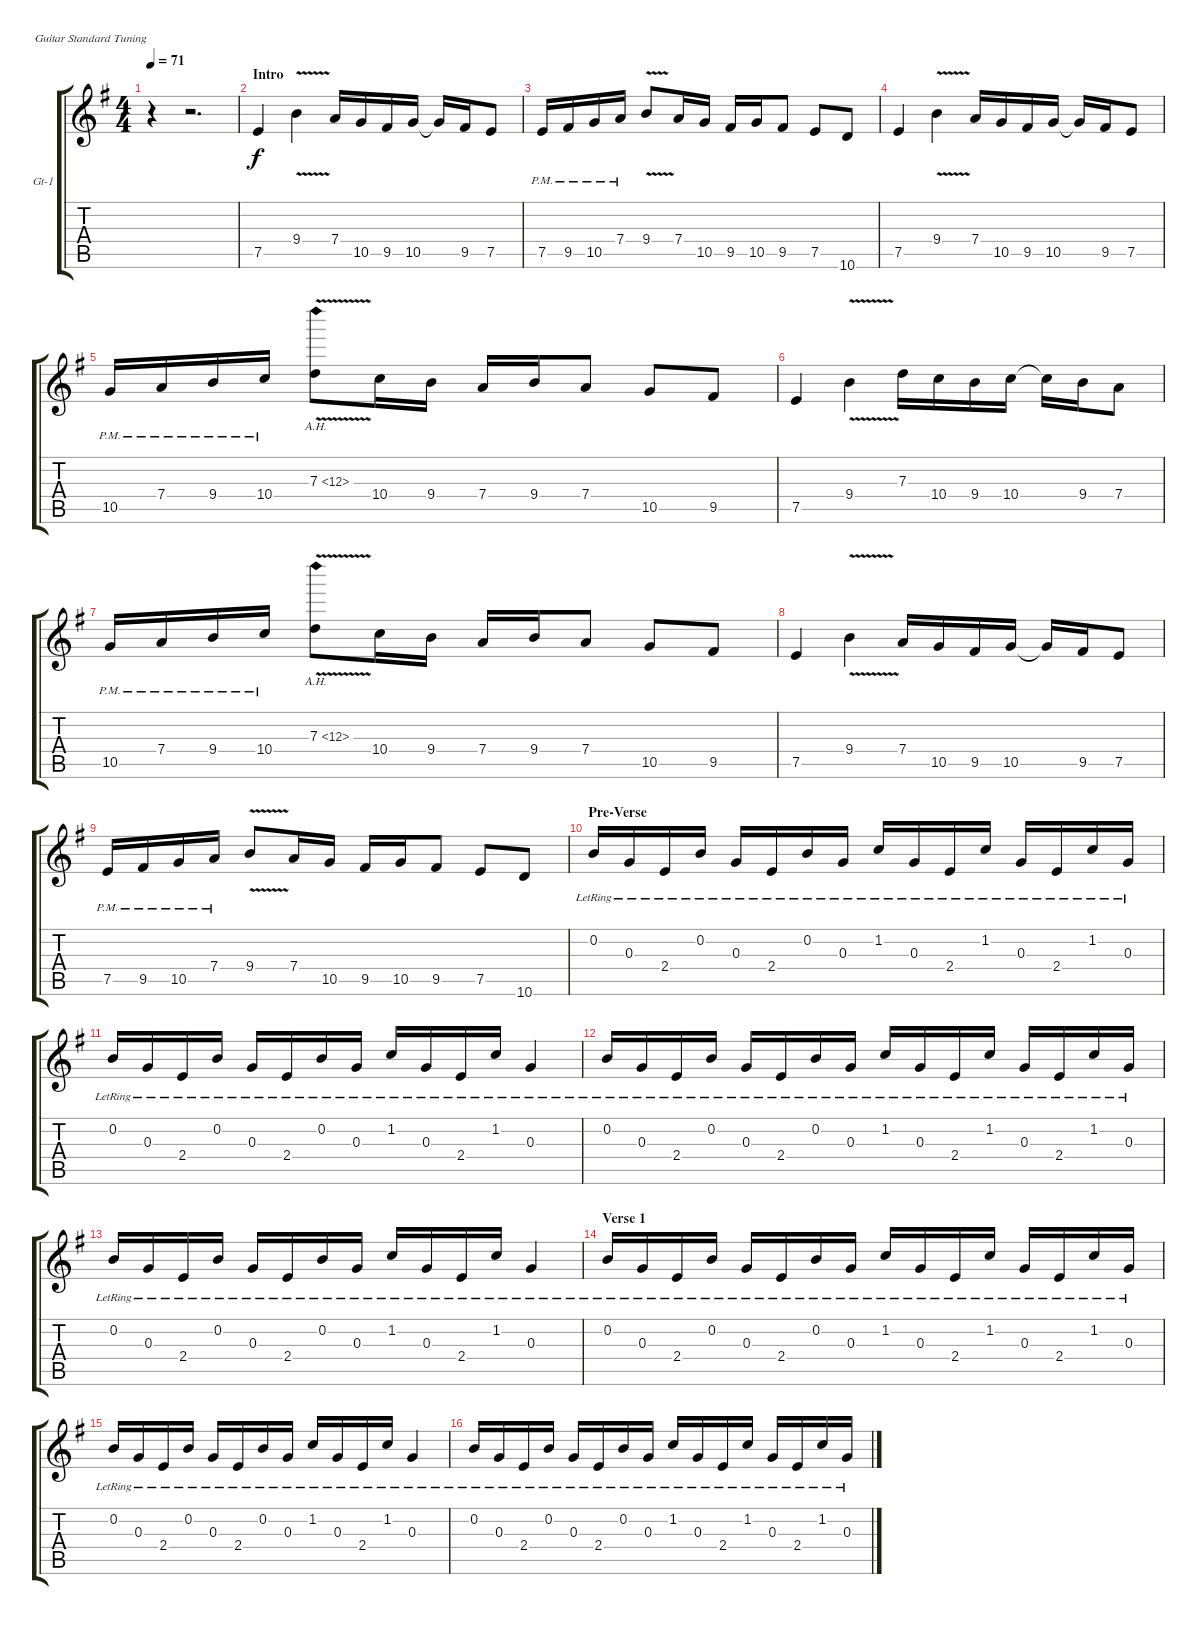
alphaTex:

\defaultSystemsLayout 4
\bracketExtendMode groupsimilarinstruments
\firstSystemTrackNameOrientation horizontal
\otherSystemsTrackNameOrientation horizontal
\track ("Guitar 1" "Gt-1") {instrument distortionguitar}
\staff {score tabs}
\tuning (E4 B3 G3 D3 A2 E2)
\ts (4 4)
\tempo 71
\clef g2
\ks eminor
r.4{dy f instrument distortionguitar} r.2{d} |
\section ("" "Intro")
7.5.4 9.4{v}.4 7.4.16 10.5.16 9.5.16 10.5.16 10.5{t}.16 9.5.16 7.5.8 |
7.5{pm}.16 9.5{pm}.16 10.5{pm}.16 7.4{pm}.16 9.4{v}.8 7.4.16 10.5.16 9.5.16 10.5.16 9.5.8 7.5.8 10.6.8 |
7.5.4 9.4{v}.4 7.4.16 10.5.16 9.5.16 10.5.16 10.5{t}.16 9.5.16 7.5.8 |
10.5{pm}.16 7.4{pm}.16 9.4{pm}.16 10.4{pm}.16 7.3{ah 5 v}.8 10.4.16 9.4.16 7.4.16 9.4.16 7.4.8 10.5.8 9.5.8 |
7.5.4 9.4{v}.4 7.3.16 10.4.16 9.4.16 10.4.16 10.4{t}.16 9.4.16 7.4.8 |
10.5{pm}.16 7.4{pm}.16 9.4{pm}.16 10.4{pm}.16 7.3{ah 5 v}.8 10.4.16 9.4.16 7.4.16 9.4.16 7.4.8 10.5.8 9.5.8 |
7.5.4 9.4{v}.4 7.4.16 10.5.16 9.5.16 10.5.16 10.5{t}.16 9.5.16 7.5.8 |
7.5{pm}.16 9.5{pm}.16 10.5{pm}.16 7.4{pm}.16 9.4{v}.8 7.4.16 10.5.16 9.5.16 10.5.16 9.5.8 7.5.8 10.6.8 |
\section ("" "Pre-Verse")
0.2{lr}.16 0.3{lr}.16 2.4{lr}.16 0.2{lr}.16 0.3{lr}.16 2.4{lr}.16 0.2{lr}.16 0.3{lr}.16 1.2{lr}.16 0.3{lr}.16 2.4{lr}.16 1.2{lr}.16 0.3{lr}.16 2.4{lr}.16 1.2{lr}.16 0.3{lr}.16 |
0.2{lr}.16 0.3{lr}.16 2.4{lr}.16 0.2{lr}.16 0.3{lr}.16 2.4{lr}.16 0.2{lr}.16 0.3{lr}.16 1.2{lr}.16 0.3{lr}.16 2.4{lr}.16 1.2{lr}.16 0.3{lr}.4 |
0.2{lr}.16 0.3{lr}.16 2.4{lr}.16 0.2{lr}.16 0.3{lr}.16 2.4{lr}.16 0.2{lr}.16 0.3{lr}.16 1.2{lr}.16 0.3{lr}.16 2.4{lr}.16 1.2{lr}.16 0.3{lr}.16 2.4{lr}.16 1.2{lr}.16 0.3{lr}.16 |
0.2{lr}.16 0.3{lr}.16 2.4{lr}.16 0.2{lr}.16 0.3{lr}.16 2.4{lr}.16 0.2{lr}.16 0.3{lr}.16 1.2{lr}.16 0.3{lr}.16 2.4{lr}.16 1.2{lr}.16 0.3{lr}.4 |
\section ("" "Verse 1")
0.2{lr}.16 0.3{lr}.16 2.4{lr}.16 0.2{lr}.16 0.3{lr}.16 2.4{lr}.16 0.2{lr}.16 0.3{lr}.16 1.2{lr}.16 0.3{lr}.16 2.4{lr}.16 1.2{lr}.16 0.3{lr}.16 2.4{lr}.16 1.2{lr}.16 0.3{lr}.16 |
0.2{lr}.16 0.3{lr}.16 2.4{lr}.16 0.2{lr}.16 0.3{lr}.16 2.4{lr}.16 0.2{lr}.16 0.3{lr}.16 1.2{lr}.16 0.3{lr}.16 2.4{lr}.16 1.2{lr}.16 0.3{lr}.4 |
0.2{lr}.16 0.3{lr}.16 2.4{lr}.16 0.2{lr}.16 0.3{lr}.16 2.4{lr}.16 0.2{lr}.16 0.3{lr}.16 1.2{lr}.16 0.3{lr}.16 2.4{lr}.16 1.2{lr}.16 0.3{lr}.16 2.4{lr}.16 1.2{lr}.16 0.3{lr}.16
